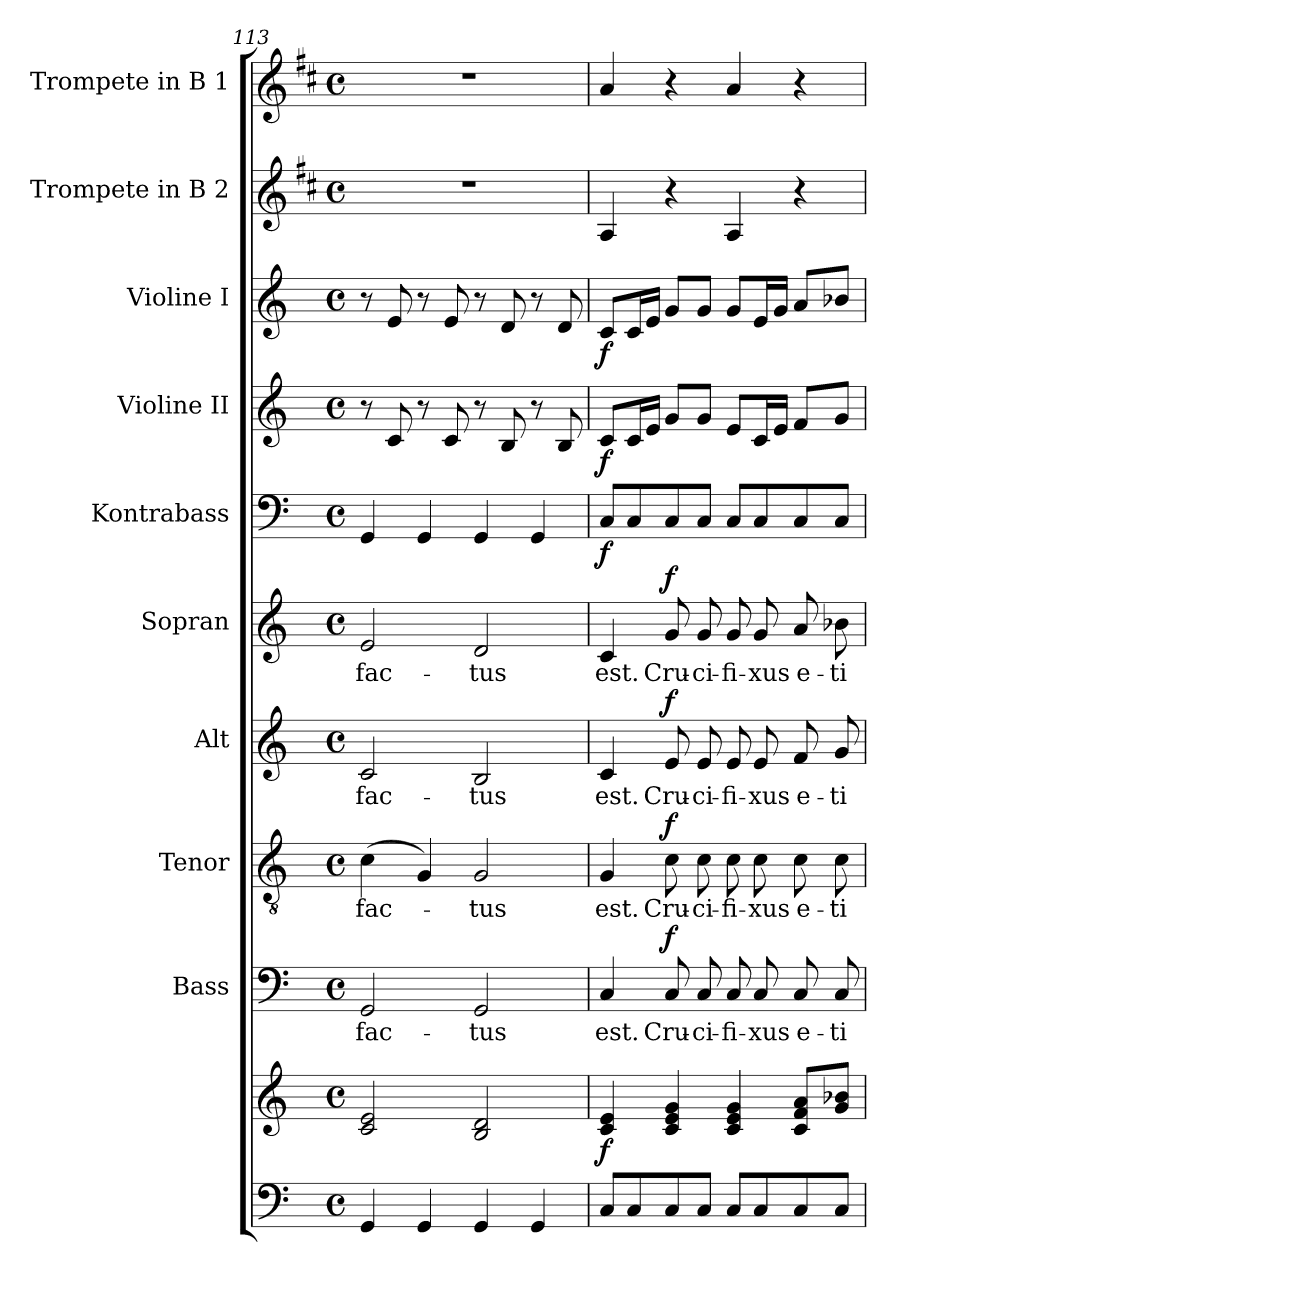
**kern	**kern	**dynam	**kern	**text	**dynam	**kern	**text	**dynam	**kern	**text	**dynam	**kern	**text	**dynam	**kern	**dynam	**kern	**dynam	**kern	**dynam	**kern	**kern
*part10	*part10	*part10	*part9	*part9	*part9	*part8	*part8	*part8	*part7	*part7	*part7	*part6	*part6	*part6	*part5	*part5	*part4	*part4	*part3	*part3	*part2	*part1
*staff11	*staff10	*staff10/11	*staff9	*staff9	*staff9	*staff8	*staff8	*staff8	*staff7	*staff7	*staff7	*staff6	*staff6	*staff6	*staff5	*staff5	*staff4	*staff4	*staff3	*staff3	*staff2	*staff1
*	*	*	*I"Bass	*	*	*I"Tenor	*	*	*I"Alt	*	*	*I"Sopran	*	*	*I"Kontrabass	*	*I"Violine II	*	*I"Violine I	*	*I"Trompete in B 2	*I"Trompete in B 1
*	*	*	*I'B.	*	*	*I'T.	*	*	*I'A.	*	*	*I'S.	*	*	*I'Kb.	*	*I'Vl. II	*	*I'Vl. I	*	*I'Tr. 2	*I'Tr. 1
*clefF4	*clefG2	*	*clefF4	*	*	*clefGv2	*	*	*clefG2	*	*	*clefG2	*	*	*clefF4	*	*clefG2	*	*clefG2	*	*clefG2	*clefG2
*	*	*	*	*	*	*	*	*	*	*	*	*	*	*	*ITrd7c12	*	*	*	*	*	*ITrd1c2	*ITrd1c2
*k[]	*k[]	*	*k[]	*	*	*k[]	*	*	*k[]	*	*	*k[]	*	*	*k[]	*	*k[]	*	*k[]	*	*k[]	*k[]
*C:	*C:	*	*C:	*	*	*C:	*	*	*C:	*	*	*C:	*	*	*C:	*	*C:	*	*C:	*	*C:	*C:
*M4/4	*M4/4	*	*M4/4	*	*	*M4/4	*	*	*M4/4	*	*	*M4/4	*	*	*M4/4	*	*M4/4	*	*M4/4	*	*M4/4	*M4/4
*met(c)	*met(c)	*	*met(c)	*	*	*met(c)	*	*	*met(c)	*	*	*met(c)	*	*	*met(c)	*	*met(c)	*	*met(c)	*	*met(c)	*met(c)
=113	=113	=113	=113	=113	=113	=113	=113	=113	=113	=113	=113	=113	=113	=113	=113	=113	=113	=113	=113	=113	=113	=113
!	!	!	!	!LO:LY:b	!	!	!LO:LY:b	!	!	!LO:LY:b	!	!	!LO:LY:b	!	!	!	!	!	!	!	!	!
4GG/	2c/ 2e/	.	2GG/	fac-	.	(>4c\	fac-	.	2c/	fac-	.	2e/	-fac-	.	4GGG/	.	8r	.	8r	.	1r	1r
.	.	.	.	.	.	.	.	.	.	.	.	.	.	.	.	.	8c/	.	8e/	.	.	.
4GG/	.	.	.	.	.	4G/)	.	.	.	.	.	.	.	.	4GGG/	.	8r	.	8r	.	.	.
.	.	.	.	.	.	.	.	.	.	.	.	.	.	.	.	.	8c/	.	8e/	.	.	.
!	!	!	!	!LO:LY:b	!	!	!LO:LY:b	!	!	!LO:LY:b	!	!	!LO:LY:b	!	!	!	!	!	!	!	!	!
4GG/	2B/ 2d/	.	2GG/	-tus	.	2G/	-tus	.	2B/	-tus	.	2d/	-tus	.	4GGG/	.	8r	.	8r	.	.	.
.	.	.	.	.	.	.	.	.	.	.	.	.	.	.	.	.	8B/	.	8d/	.	.	.
4GG/	.	.	.	.	.	.	.	.	.	.	.	.	.	.	4GGG/	.	8r	.	8r	.	.	.
.	.	.	.	.	.	.	.	.	.	.	.	.	.	.	.	.	8B/	.	8d/	.	.	.
=114	=114	=114	=114	=114	=114	=114	=114	=114	=114	=114	=114	=114	=114	=114	=114	=114	=114	=114	=114	=114	=114	=114
!	!	!LO:DY:b	!	!LO:LY:b	!	!	!LO:LY:b	!	!	!LO:LY:b	!	!	!LO:LY:b	!	!	!LO:DY:b	!	!LO:DY:b	!	!LO:DY:b	!	!
8C/L	4c/ 4e/	f	4C/	est.	.	4G/	est.	.	4c/	est.	.	4c/	est.	.	8CC/L	f	8c/L	f	8c/L	f	4G/	4g/
8C/	.	.	.	.	.	.	.	.	.	.	.	.	.	.	8CC/	.	16c/L	.	16c/L	.	.	.
.	.	.	.	.	.	.	.	.	.	.	.	.	.	.	.	.	16e/JJ	.	16e/JJ	.	.	.
!	!	!	!	!LO:LY:b	!LO:DY:a	!	!LO:LY:b	!LO:DY:a	!	!LO:LY:b	!LO:DY:a	!	!LO:LY:b	!LO:DY:a	!	!	!	!	!	!	!	!
8C/	4c/ 4e/ 4g/	.	8C/	Cru-	f	8c\	Cru-	f	8e/	Cru-	f	8g/	Cru-	f	8CC/	.	8g/L	.	8g/L	.	4r	4r
!	!	!	!	!LO:LY:b	!	!	!LO:LY:b	!	!	!LO:LY:b	!	!	!LO:LY:b	!	!	!	!	!	!	!	!	!
8C/J	.	.	8C/	-ci-	.	8c\	-ci-	.	8e/	-ci-	.	8g/	-ci-	.	8CC/J	.	8g/J	.	8g/J	.	.	.
!	!	!	!	!LO:LY:b	!	!	!LO:LY:b	!	!	!LO:LY:b	!	!	!LO:LY:b	!	!	!	!	!	!	!	!	!
8C/L	4c/ 4e/ 4g/	.	8C/	-fi-	.	8c\	-fi-	.	8e/	-fi-	.	8g/	-fi-	.	8CC/L	.	8e/L	.	8g/L	.	4G/	4g/
!	!	!	!	!LO:LY:b	!	!	!LO:LY:b	!	!	!LO:LY:b	!	!	!LO:LY:b	!	!	!	!	!	!	!	!	!
8C/	.	.	8C/	-xus	.	8c\	-xus	.	8e/	-xus	.	8g/	-xus	.	8CC/	.	16c/L	.	16e/L	.	.	.
.	.	.	.	.	.	.	.	.	.	.	.	.	.	.	.	.	16e/JJ	.	16g/JJ	.	.	.
!	!	!	!	!LO:LY:b	!	!	!LO:LY:b	!	!	!LO:LY:b	!	!	!LO:LY:b	!	!	!	!	!	!	!	!	!
8C/	8c/ 8f/ 8a/L	.	8C/	e-	.	8c\	e-	.	8f/	e-	.	8a/	e-	.	8CC/	.	8f/L	.	8a/L	.	4r	4r
!	!	!	!	!LO:LY:b	!	!	!LO:LY:b	!	!	!LO:LY:b	!	!	!LO:LY:b	!	!	!	!	!	!	!	!	!
8C/J	8g/ 8b-X/J	.	8C/	-ti-	.	8c\	-ti-	.	8g/	-ti-	.	8b-X\	-ti-	.	8CC/J	.	8g/J	.	8b-X/J	.	.	.
=	=	=	=	=	=	=	=	=	=	=	=	=	=	=	=	=	=	=	=	=	=	=
*-	*-	*-	*-	*-	*-	*-	*-	*-	*-	*-	*-	*-	*-	*-	*-	*-	*-	*-	*-	*-	*-	*-
